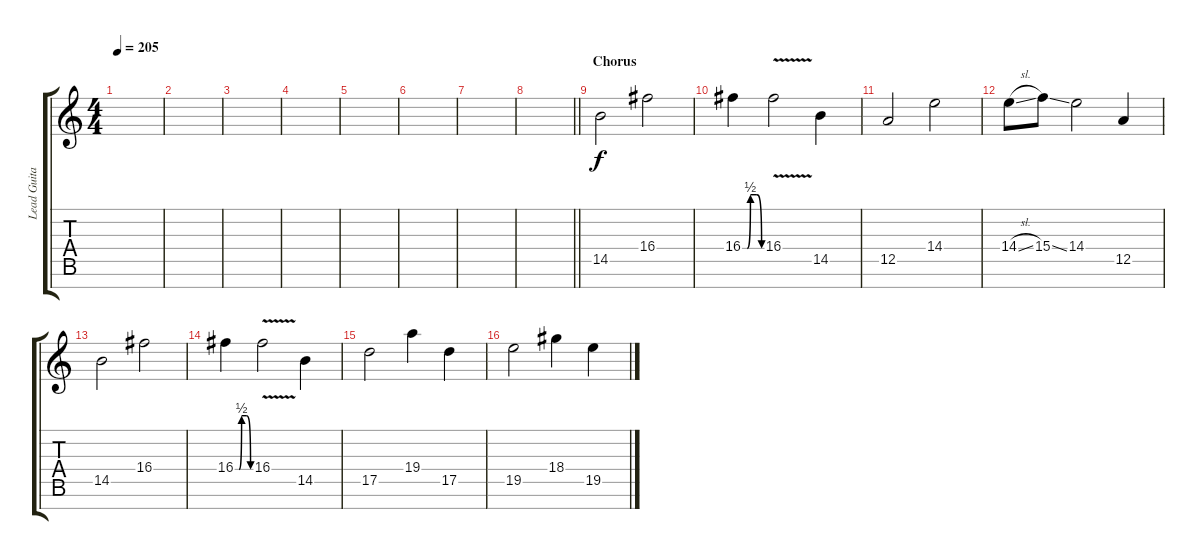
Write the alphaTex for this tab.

\track ("Lead Guitar 1" "Lead Guita") {instrument distortionguitar}
\staff {score tabs}
\tuning (E4 B3 G3 D3 A2 E2 B1) {hide}
\ts (4 4)
\tempo 205
\clef g2
\ks c
|
|
|
|
|
|
|
\barLineRight lightlight
|
\section ("" "Chorus")
14.5.2 16.4.2 |
16.4{be (custom 0 0 15 0 25 2 45 2 60 0)}.4 16.4{v}.2 14.5.4 |
12.5.2 14.4.2 |
14.4{sl}.8 15.4{ss}.8 14.4.2 12.5.4 |
14.5.2 16.4.2 |
16.4{be (custom 0 0 15 0 25 2 45 2 60 0)}.4 16.4{v}.2 14.5.4 |
17.5.2 19.4.4 17.5.4 |
19.5.2 18.4.4 19.5.4
